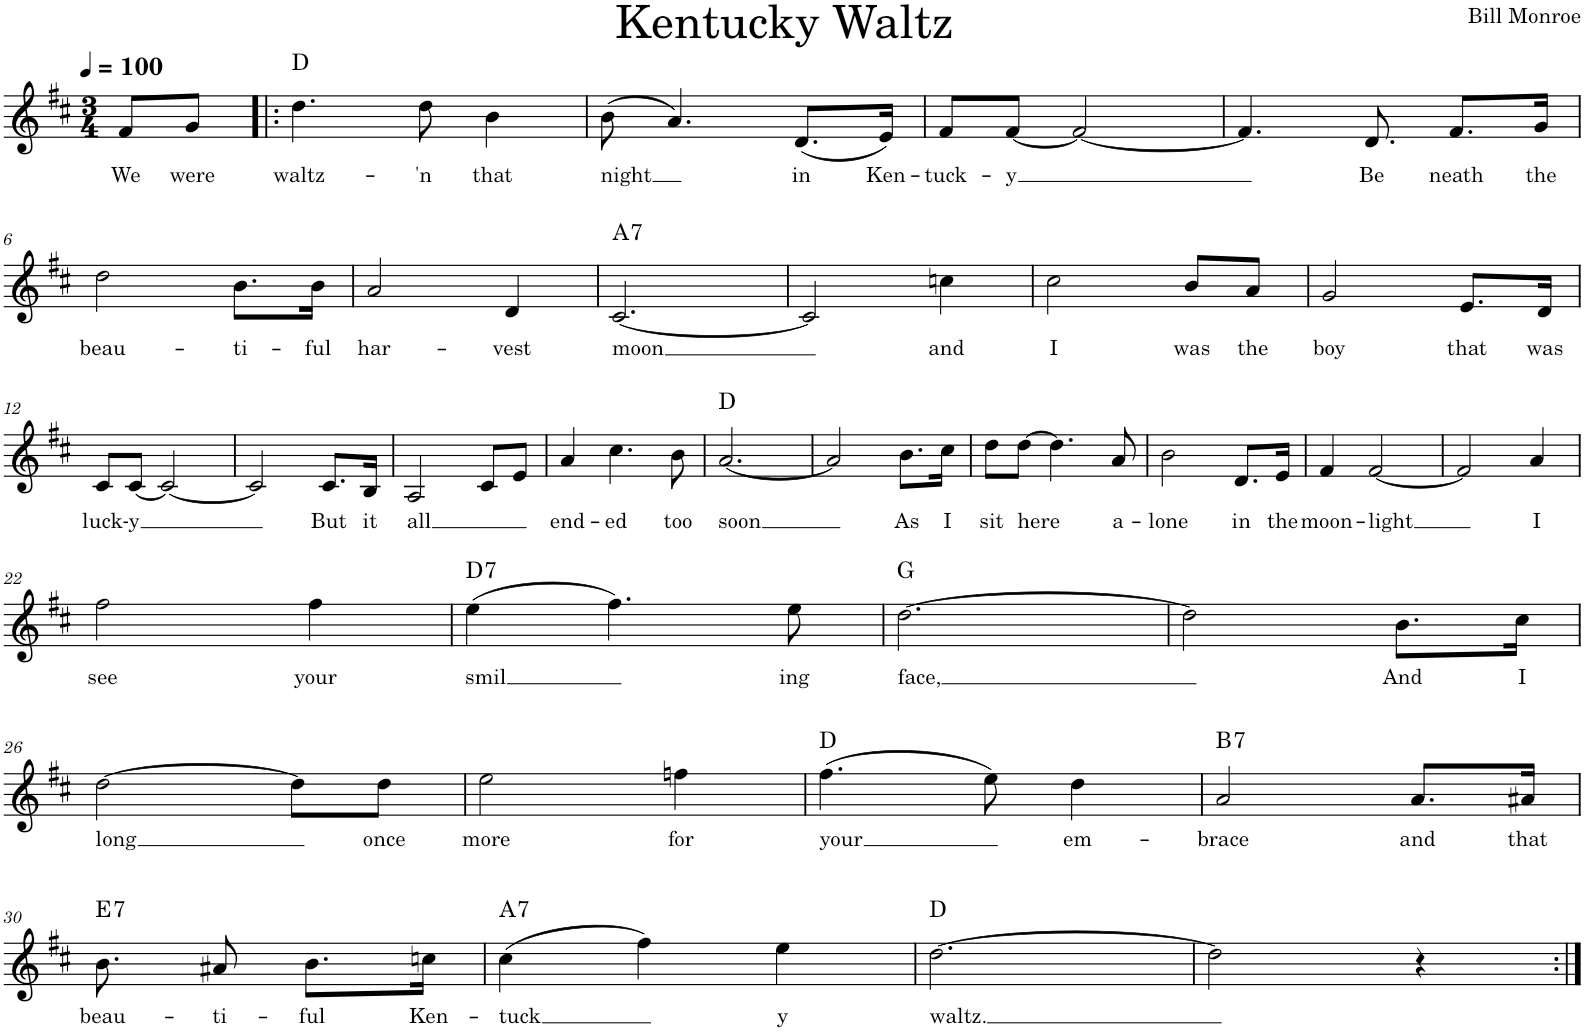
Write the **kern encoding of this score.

**kern	**text	**harte
*part1	*part1	*part1
*staff1	*staff1	*
*I"Violin	*	*
*I'Vln	*	*
*clefG2	*	*
*k[f#c#]	*	*
*D:	*	*
*M3/4	*	*
=1	=1	=1
!	!LO:LY:b	!
8f#/L	We	.
!	!LO:LY:b	!
8g/J	were	.
=2!|:	=2!|:	=2!|:
!	!LO:LY:b	!
4.dd\	waltz-	D:maj
!	!LO:LY:b	!
8dd\	-'n	.
!	!LO:LY:b	!
4b\	that	.
=3	=3	=3
!	!LO:LY:b	!
(8b\	night	.
4.a/)	.	.
!	!LO:LY:b	!
(8.d/L	in	.
!	!LO:LY:b	!
16e/Jk)	Ken-	.
=4	=4	=4
!	!LO:LY:b	!
8f#/L	-tuck-	.
!	!LO:LY:b	!
[8f#/J	-y	.
2f#/_	.	.
=5	=5	=5
4.f#/]	.	.
!	!LO:LY:b	!
8.d/	Be	.
!	!LO:LY:b	!
8.f#/L	neath	.
!	!LO:LY:b	!
16g/Jk	the	.
!!LO:LB:g=z
=6	=6	=6
!	!LO:LY:b	!
2dd\	beau-	.
!	!LO:LY:b	!
8.b\L	-ti-	.
!	!LO:LY:b	!
16b\Jk	-ful	.
=7	=7	=7
!	!LO:LY:b	!
2a/	har-	.
!	!LO:LY:b	!
4d/	-vest	.
=8	=8	=8
!	!LO:LY:b	!LO:H:kt=7
[2.c#/	moon	A:7
=9	=9	=9
2c#/]	.	.
!	!LO:LY:b	!
4ccn\	and	.
=10	=10	=10
!	!LO:LY:b	!
2cc#\	I	.
!	!LO:LY:b	!
8b/L	was	.
!	!LO:LY:b	!
8a/J	the	.
=11	=11	=11
!	!LO:LY:b	!
2g/	boy	.
!	!LO:LY:b	!
8.e/L	that	.
!	!LO:LY:b	!
16d/Jk	was	.
!!LO:LB:g=z
=12	=12	=12
!	!LO:LY:b	!
8c#/L	luck-	.
!	!LO:LY:b	!
[8c#/J	-y	.
2c#/_	.	.
=13	=13	=13
2c#/]	.	.
!	!LO:LY:b	!
8.c#/L	But	.
!	!LO:LY:b	!
16B/Jk	it	.
=14	=14	=14
!	!LO:LY:b	!
2A/	all	.
8c#/L	.	.
8e/J	.	.
=15	=15	=15
!	!LO:LY:b	!
4a/	end-	.
!	!LO:LY:b	!
4.cc#\	-ed	.
!	!LO:LY:b	!
8b\	too	.
=16	=16	=16
!	!LO:LY:b	!
[2.a/	soon	D:maj
=17	=17	=17
2a/]	.	.
!	!LO:LY:b	!
8.b\L	As	.
!	!LO:LY:b	!
16cc#\Jk	I	.
=18	=18	=18
!	!LO:LY:b	!
8dd\L	sit	.
!	!LO:LY:b	!
[8dd\J	here	.
4.dd\]	.	.
!	!LO:LY:b	!
8a/	a-	.
=19	=19	=19
!	!LO:LY:b	!
2b\	-lone	.
!	!LO:LY:b	!
8.d/L	in	.
!	!LO:LY:b	!
16e/Jk	the	.
=20	=20	=20
!	!LO:LY:b	!
4f#/	moon-	.
!	!LO:LY:b	!
[2f#/	-light	.
=21	=21	=21
2f#/]	.	.
!	!LO:LY:b	!
4a/	I	.
!!LO:LB:g=z
=22	=22	=22
!	!LO:LY:b	!
2ff#\	see	.
!	!LO:LY:b	!
4ff#\	your	.
=23	=23	=23
!	!LO:LY:b	!LO:H:kt=7
(4ee\	smil-	D:7
4.ff#\)	.	.
!	!LO:LY:b	!
8ee\	-ing	.
=24	=24	=24
!	!LO:LY:b	!
[2.dd\	face,	G:maj
=25	=25	=25
2dd\]	.	.
!	!LO:LY:b	!
8.b\L	And	.
!	!LO:LY:b	!
16cc#\Jk	I	.
!!LO:LB:g=z
=26	=26	=26
!	!LO:LY:b	!
[2dd\	long	.
8dd\L]	.	.
!	!LO:LY:b	!
8dd\J	once	.
=27	=27	=27
!	!LO:LY:b	!
2ee\	more	.
!	!LO:LY:b	!
4ffn\	for	.
=28	=28	=28
!	!LO:LY:b	!
(4.ff#\	your	D:maj
8ee\)	.	.
!	!LO:LY:b	!
4dd\	em-	.
=29	=29	=29
!	!LO:LY:b	!LO:H:kt=7
2a/	-brace	B:7
!	!LO:LY:b	!
8.a/L	and	.
!	!LO:LY:b	!
16a#X/Jk	that	.
!!LO:LB:g=z
=30	=30	=30
!	!LO:LY:b	!LO:H:kt=7
8.b\	beau-	E:7
!	!LO:LY:b	!
8a#X/	-ti-	.
!	!LO:LY:b	!
8.b\L	-ful	.
!	!LO:LY:b	!
16ccn\Jk	Ken-	.
=31	=31	=31
!	!LO:LY:b	!LO:H:kt=7
(4cc#\	-tuck-	A:7
4ff#\)	.	.
!	!LO:LY:b	!
4ee\	-y	.
=32	=32	=32
!	!LO:LY:b	!
[2.dd\	waltz.	D:maj
=33	=33	=33
2dd\]	.	.
4r	.	.
=:|!	=:|!	=:|!
*-	*-	*-
